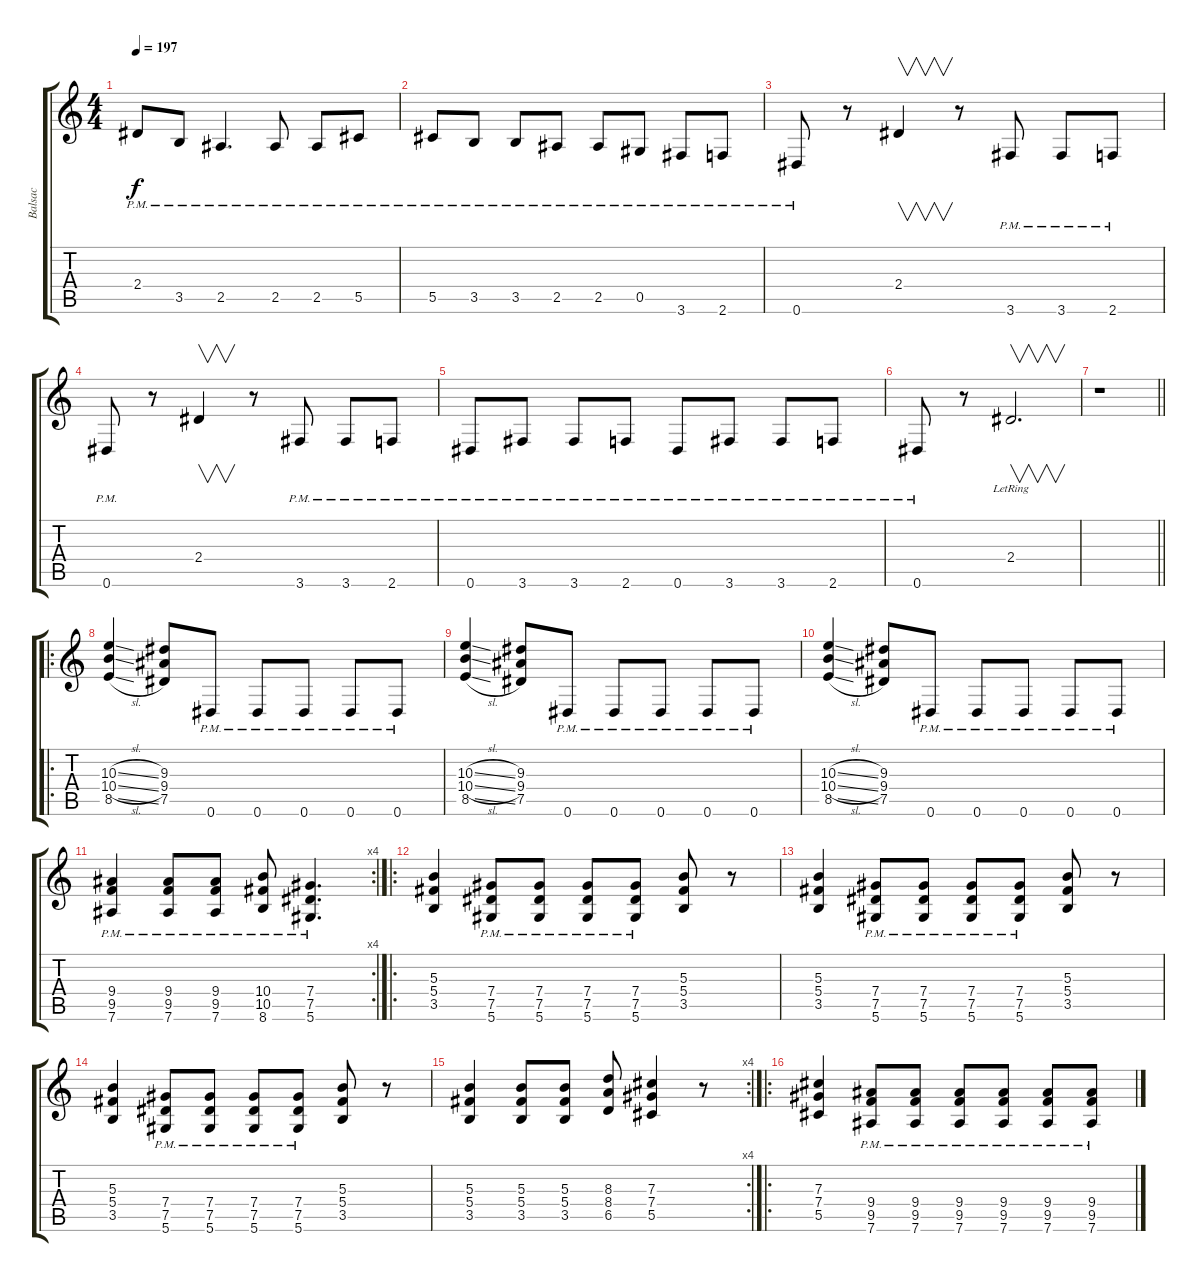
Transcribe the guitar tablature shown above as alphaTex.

\track ("Balsac" "Balsac") {instrument distortionguitar}
\staff {score tabs}
\tuning (Eb4 Bb3 Gb3 Db3 Ab2 Eb2) {hide}
\ts (4 4)
\tempo 197
\clef g2
\ks c
2.4{pm}.8{dy f} 3.5{pm}.8 2.5{pm}.4{d} 2.5{pm}.8 2.5{pm}.8 5.5{pm}.8 |
5.5{pm}.8 3.5{pm}.8 3.5{pm}.8 2.5{pm}.8 2.5{pm}.8 0.5{pm}.8 3.6{pm}.8 2.6{pm}.8 |
0.6{pm}.8 r.8 2.4.4{v} r.8 3.6{pm}.8 3.6{pm}.8 2.6{pm}.8 |
0.6{pm}.8 r.8 2.4.4{v} r.8 3.6{pm}.8 3.6{pm}.8 2.6{pm}.8 |
0.6{pm}.8 3.6{pm}.8 3.6{pm}.8 2.6{pm}.8 0.6{pm}.8 3.6{pm}.8 3.6{pm}.8 2.6{pm}.8 |
0.6{pm}.8 r.8 2.4{lr}.2{v d} |
\barLineRight lightlight
r.1 |
\ro
(10.3{sl} 10.4{sl} 8.5{sl}).4 (9.3 9.4 7.5).8 0.6{pm}.8 0.6{pm}.8 0.6{pm}.8 0.6{pm}.8 0.6{pm}.8 |
(10.3{sl} 10.4{sl} 8.5{sl}).4 (9.3 9.4 7.5).8 0.6{pm}.8 0.6{pm}.8 0.6{pm}.8 0.6{pm}.8 0.6{pm}.8 |
(10.3{sl} 10.4{sl} 8.5{sl}).4 (9.3 9.4 7.5).8 0.6{pm}.8 0.6{pm}.8 0.6{pm}.8 0.6{pm}.8 0.6{pm}.8 |
\rc 4
(9.4 9.5 7.6{pm}).4 (9.4 9.5 7.6{pm}).8 (9.4 9.5 7.6{pm}).8 (10.4 10.5 8.6{pm}).8 (7.4 7.5 5.6{pm}).4{d} |
\ro
(5.3 5.4 3.5).4 (7.4 7.5 5.6{pm}).8 (7.4 7.5 5.6{pm}).8 (7.4 7.5 5.6{pm}).8 (7.4 7.5 5.6{pm}).8 (5.3 5.4 3.5).8 r.8 |
(5.3 5.4 3.5).4 (7.4 7.5 5.6{pm}).8 (7.4 7.5 5.6{pm}).8 (7.4 7.5 5.6{pm}).8 (7.4 7.5 5.6{pm}).8 (5.3 5.4 3.5).8 r.8 |
(5.3 5.4 3.5).4 (7.4 7.5 5.6{pm}).8 (7.4 7.5 5.6{pm}).8 (7.4 7.5 5.6{pm}).8 (7.4 7.5 5.6{pm}).8 (5.3 5.4 3.5).8 r.8 |
\rc 4
(5.3 5.4 3.5).4 (5.3 5.4 3.5).8 (5.3 5.4 3.5).8 (8.3 8.4 6.5).8 (7.3 7.4 5.5).4 r.8 |
\ro
(7.3 7.4 5.5).4 (9.4 9.5 7.6{pm}).8 (9.4 9.5 7.6{pm}).8 (9.4 9.5 7.6{pm}).8 (9.4 9.5 7.6{pm}).8 (9.4 9.5 7.6{pm}).8 (9.4 9.5 7.6{pm}).8
